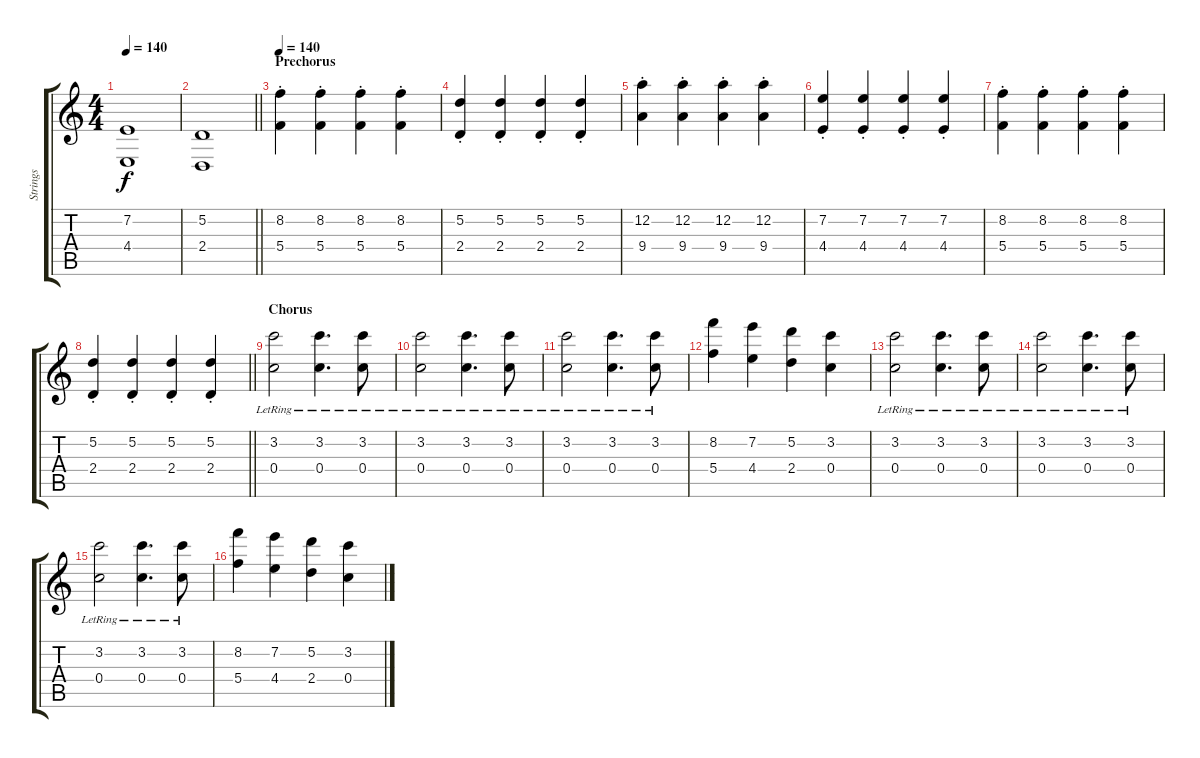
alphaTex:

\track ("Strings" "Strings") {instrument stringensemble1}
\staff {score tabs}
\tuning (D4 A3 F3 C3 G2 D2) {hide}
\ts (4 4)
\tempo 140
\clef g2
\ks c
(7.2 4.4).1{dy f} |
\barLineRight lightlight
(5.2 2.4).1 |
\section ("" "Prechorus")
\tempo 140
(8.2 5.4{st}).4{ot 8vb volume 14} (8.2{st} 5.4{st}).4{ot 8vb} (8.2{st} 5.4{st}).4{ot 8vb} (8.2{st} 5.4{st}).4{ot 8vb} |
(5.2{st} 2.4{st}).4{ot 8vb} (5.2{st} 2.4{st}).4{ot 8vb} (5.2{st} 2.4{st}).4{ot 8vb} (5.2{st} 2.4{st}).4{ot 8vb} |
(12.2{st} 9.4{st}).4{ot 8vb} (12.2{st} 9.4{st}).4{ot 8vb} (12.2{st} 9.4{st}).4{ot 8vb} (12.2{st} 9.4{st}).4{ot 8vb} |
(7.2{st} 4.4{st}).4{ot 8vb} (7.2{st} 4.4{st}).4{ot 8vb} (7.2{st} 4.4{st}).4{ot 8vb} (7.2{st} 4.4{st}).4{ot 8vb} |
(8.2{st} 5.4{st}).4{ot 8vb} (8.2{st} 5.4{st}).4{ot 8vb} (8.2{st} 5.4{st}).4{ot 8vb} (8.2{st} 5.4{st}).4{ot 8vb} |
\barLineRight lightlight
(5.2{st} 2.4{st}).4{ot 8vb} (5.2{st} 2.4{st}).4{ot 8vb} (5.2{st} 2.4{st}).4{ot 8vb} (5.2{st} 2.4{st}).4{ot 8vb} |
\section ("" "Chorus")
(3.2{lr} 0.4{lr}).2{ot 15mb} (3.2{lr} 0.4{lr}).4{d ot 15mb} (3.2{lr} 0.4{lr}).8{ot 15mb} |
(3.2{lr} 0.4{lr}).2{ot 15mb} (3.2{lr} 0.4{lr}).4{d ot 15mb} (3.2{lr} 0.4{lr}).8{ot 15mb} |
(3.2{lr} 0.4{lr}).2{ot 15mb} (3.2{lr} 0.4{lr}).4{d ot 15mb} (3.2{lr} 0.4{lr}).8{ot 15mb} |
(8.2 5.4).4{ot 15mb} (7.2 4.4).4{ot 15mb} (5.2 2.4).4{ot 15mb} (3.2 0.4).4{ot 15mb} |
(3.2{lr} 0.4{lr}).2{ot 15mb} (3.2{lr} 0.4{lr}).4{d ot 15mb} (3.2{lr} 0.4{lr}).8{ot 15mb} |
(3.2{lr} 0.4{lr}).2{ot 15mb} (3.2{lr} 0.4{lr}).4{d ot 15mb} (3.2{lr} 0.4{lr}).8{ot 15mb} |
(3.2{lr} 0.4{lr}).2{ot 15mb} (3.2{lr} 0.4{lr}).4{d ot 15mb} (3.2{lr} 0.4{lr}).8{ot 15mb} |
(8.2 5.4).4{ot 15mb} (7.2 4.4).4{ot 15mb} (5.2 2.4).4{ot 15mb} (3.2 0.4).4{ot 15mb}
